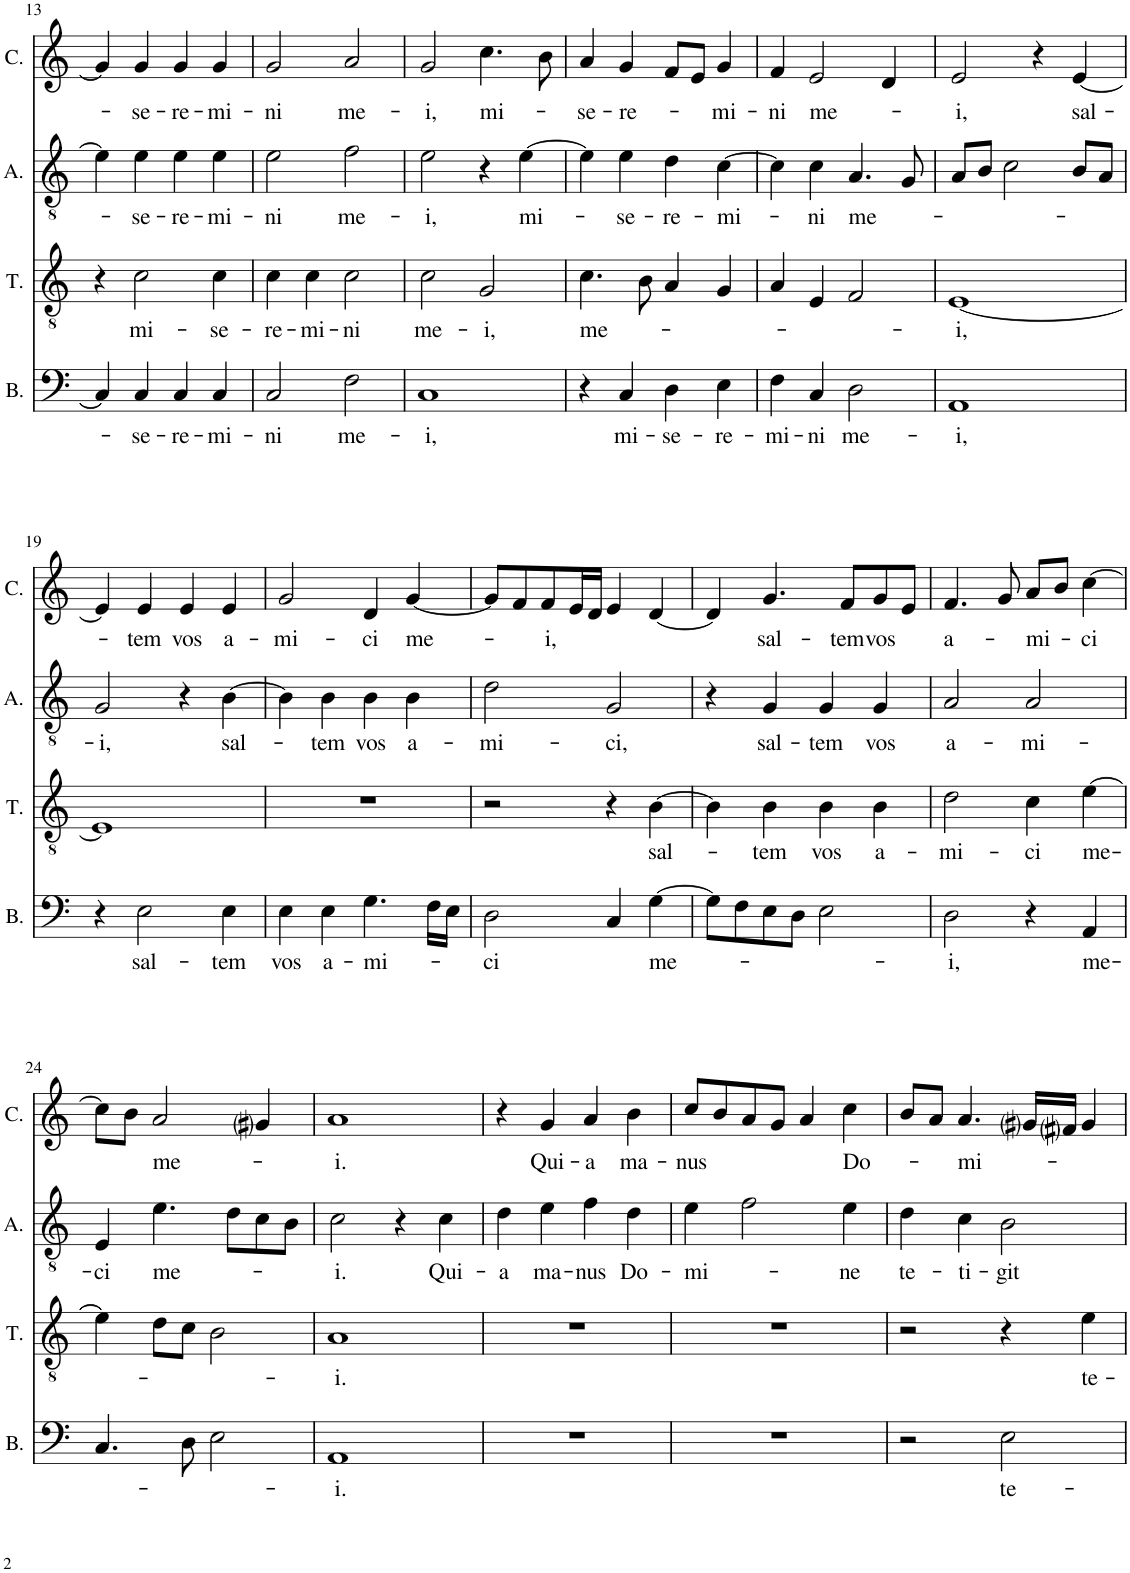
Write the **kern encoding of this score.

**kern	**text	**kern	**text	**kern	**text	**kern	**text
*part4	*part4	*part3	*part3	*part2	*part2	*part1	*part1
*staff4	*staff4	*staff3	*staff3	*staff2	*staff2	*staff1	*staff1
*I"Bassus	*	*I"Tenor	*	*I"Altus	*	*I"Cantus	*
*I'B.	*	*I'T.	*	*I'A.	*	*I'C.	*
!!LO:PB:g=z
*clefF4	*	*clefGv2	*	*clefGv2	*	*clefG2	*
*k[]	*	*k[]	*	*k[]	*	*k[]	*
*M2/2	*	*M2/2	*	*M2/2	*	*M2/2	*
*met(c|)	*	*met(c|)	*	*met(c|)	*	*met(c|)	*
=13	=13	=13	=13	=13	=13	=13	=13
4C/]	.	4r	.	4e\]	.	4g/]	.
!	!LO:LY:b	!	!LO:LY:b	!	!LO:LY:b	!	!LO:LY:b
4C/	-se-	2c\	mi-	4e\	-se-	4g/	-se-
!	!LO:LY:b	!	!	!	!LO:LY:b	!	!LO:LY:b
4C/	-re-	.	.	4e\	-re-	4g/	-re-
!	!LO:LY:b	!	!LO:LY:b	!	!LO:LY:b	!	!LO:LY:b
4C/	-mi-	4c\	-se-	4e\	-mi-	4g/	-mi-
=14	=14	=14	=14	=14	=14	=14	=14
!	!LO:LY:b	!	!LO:LY:b	!	!LO:LY:b	!	!LO:LY:b
2C/	-ni	4c\	-re-	2e\	-ni	2g/	-ni
!	!	!	!LO:LY:b	!	!	!	!
.	.	4c\	-mi-	.	.	.	.
!	!LO:LY:b	!	!LO:LY:b	!	!LO:LY:b	!	!LO:LY:b
2F\	me-	2c\	-ni	2f\	me-	2a/	me-
=15	=15	=15	=15	=15	=15	=15	=15
!	!LO:LY:b	!	!LO:LY:b	!	!LO:LY:b	!	!LO:LY:b
1C	-i,	2c\	me-	2e\	-i,	2g/	-i,
!	!	!	!LO:LY:b	!	!	!	!LO:LY:b
.	.	2G/	-i,	4r	.	4.cc\	mi-
!	!	!	!	!	!LO:LY:b	!	!
.	.	.	.	[4e\	mi-	.	.
.	.	.	.	.	.	8b\	.
=16	=16	=16	=16	=16	=16	=16	=16
!	!	!	!LO:LY:b	!	!	!	!LO:LY:b
4r	.	4.c\	me-	4e\]	.	4a/	se-
!	!LO:LY:b	!	!	!	!LO:LY:b	!	!LO:LY:b
4C/	mi-	.	.	4e\	-se-	4g/	-re-
.	.	8B\	.	.	.	.	.
!	!LO:LY:b	!	!	!	!LO:LY:b	!	!
4D\	-se-	4A/	.	4d\	-re-	8f/L	.
.	.	.	.	.	.	8e/J	.
!	!LO:LY:b	!	!	!	!LO:LY:b	!	!LO:LY:b
4E\	-re-	4G/	.	[4c\	-mi-	4g/	-mi-
=17	=17	=17	=17	=17	=17	=17	=17
!	!LO:LY:b	!	!	!	!	!	!LO:LY:b
4F\	-mi-	4A/	.	4c\]	.	4f/	-ni
!	!LO:LY:b	!	!	!	!LO:LY:b	!	!LO:LY:b
4C/	-ni	4E/	.	4c\	-ni	2e/	me-
!	!LO:LY:b	!	!	!	!LO:LY:b	!	!
2D\	me-	2F/	.	4.A/	me-	.	.
.	.	.	.	.	.	4d/	.
.	.	.	.	8G/	.	.	.
=18	=18	=18	=18	=18	=18	=18	=18
!	!LO:LY:b	!	!LO:LY:b	!	!	!	!LO:LY:b
1AA	-i,	[1E	i,	8A/L	.	2e/	-i,
.	.	.	.	8B/J	.	.	.
.	.	.	.	2c\	.	.	.
.	.	.	.	.	.	4r	.
!	!	!	!	!	!	!	!LO:LY:b
.	.	.	.	8B/L	.	[4e/	sal-
.	.	.	.	8A/J	.	.	.
!!LO:LB:g=z
=19	=19	=19	=19	=19	=19	=19	=19
!	!	!	!	!	!LO:LY:b	!	!
4r	.	1E]	.	2G/	-i,	4e/]	.
!	!LO:LY:b	!	!	!	!	!	!LO:LY:b
2E\	sal-	.	.	.	.	4e/	-tem
!	!	!	!	!	!	!	!LO:LY:b
.	.	.	.	4r	.	4e/	vos
!	!LO:LY:b	!	!	!	!LO:LY:b	!	!LO:LY:b
4E\	-tem	.	.	[4B\	sal-	4e/	a-
=20	=20	=20	=20	=20	=20	=20	=20
!	!LO:LY:b	!	!	!	!	!	!LO:LY:b
4E\	vos	1r	.	4B\]	.	2g/	-mi-
!	!LO:LY:b	!	!	!	!LO:LY:b	!	!
4E\	a-	.	.	4B\	-tem	.	.
!	!LO:LY:b	!	!	!	!LO:LY:b	!	!LO:LY:b
4.G\	-mi-	.	.	4B\	vos	4d/	ci
!	!	!	!	!	!LO:LY:b	!	!LO:LY:b
.	.	.	.	4B\	a-	[4g/	me-
16F\LL	.	.	.	.	.	.	.
16E\JJ	.	.	.	.	.	.	.
=21	=21	=21	=21	=21	=21	=21	=21
!	!LO:LY:b	!	!	!	!LO:LY:b	!	!
2D\	-ci	2r	.	2d\	-mi-	8g/L]	.
.	.	.	.	.	.	8f/	.
!	!	!	!	!	!	!	!LO:LY:b
.	.	.	.	.	.	8f/	-i,
.	.	.	.	.	.	16e/L	.
.	.	.	.	.	.	16d/JJ	.
!	!	!	!	!	!LO:LY:b	!	!
4C/	.	4r	.	2G/	-ci,	4e/	.
!	!LO:LY:b	!	!LO:LY:b	!	!	!	!
[4G\	me-	[4B\	sal-	.	.	[4d/	.
=22	=22	=22	=22	=22	=22	=22	=22
8G\L]	.	4B\]	.	4r	.	4d/]	.
8F\	.	.	.	.	.	.	.
!	!	!	!LO:LY:b	!	!LO:LY:b	!	!LO:LY:b
8E\	.	4B\	-tem	4G/	sal-	4.g/	sal-
8D\J	.	.	.	.	.	.	.
!	!	!	!LO:LY:b	!	!LO:LY:b	!	!
2E\	.	4B\	vos	4G/	-tem	.	.
!	!	!	!	!	!	!	!LO:LY:b
.	.	.	.	.	.	8f/L	-tem
!	!	!	!LO:LY:b	!	!LO:LY:b	!	!LO:LY:b
.	.	4B\	a-	4G/	vos	8g/	vos
.	.	.	.	.	.	8e/J	.
=23	=23	=23	=23	=23	=23	=23	=23
!	!LO:LY:b	!	!LO:LY:b	!	!LO:LY:b	!	!LO:LY:b
2D\	-i,	2d\	-mi-	2A/	a-	4.f/	a-
.	.	.	.	.	.	8g/	.
!	!	!	!LO:LY:b	!	!LO:LY:b	!	!LO:LY:b
4r	.	4c\	-ci	2A/	-mi-	8a/L	-mi-
.	.	.	.	.	.	8b/J	.
!	!LO:LY:b	!	!LO:LY:b	!	!	!	!LO:LY:b
4AA/	me-	[4e\	me-	.	.	[4cc\	-ci
!!LO:LB:g=z
=24	=24	=24	=24	=24	=24	=24	=24
!	!	!	!	!	!LO:LY:b	!	!
4.C/	.	4e\]	.	4E/	-ci	8cc\L]	.
.	.	.	.	.	.	8b\J	.
!	!	!	!	!	!LO:LY:b	!	!LO:LY:b
.	.	8d\L	.	4.e\	me-	2a/	me-
8D\	.	8c\J	.	.	.	.	.
2E\	.	2B\	.	.	.	.	.
.	.	.	.	8d\L	.	.	.
.	.	.	.	8c\	.	4g#i/	.
.	.	.	.	8B\J	.	.	.
=25	=25	=25	=25	=25	=25	=25	=25
!	!LO:LY:b	!	!LO:LY:b	!	!LO:LY:b	!	!LO:LY:b
1AA	i.	1A	-i.	2c\	i.	1a	-i.
.	.	.	.	4r	.	.	.
!	!	!	!	!	!LO:LY:b	!	!
.	.	.	.	4c\	Qui-	.	.
=26	=26	=26	=26	=26	=26	=26	=26
!	!	!	!	!	!LO:LY:b	!	!
1r	.	1r	.	4d\	-a	4r	.
!	!	!	!	!	!LO:LY:b	!	!LO:LY:b
.	.	.	.	4e\	ma-	4g/	Qui-
!	!	!	!	!	!LO:LY:b	!	!LO:LY:b
.	.	.	.	4f\	-nus	4a/	-a
!	!	!	!	!	!LO:LY:b	!	!LO:LY:b
.	.	.	.	4d\	Do-	4b\	ma-
=27	=27	=27	=27	=27	=27	=27	=27
!	!	!	!	!	!LO:LY:b	!	!LO:LY:b
1r	.	1r	.	4e\	-mi-	8cc/L	-nus
.	.	.	.	.	.	8b/	.
.	.	.	.	2f\	.	8a/	.
.	.	.	.	.	.	8g/J	.
.	.	.	.	.	.	4a/	.
!	!	!	!	!	!LO:LY:b	!	!LO:LY:b
.	.	.	.	4e\	-ne	4cc\	Do-
=28	=28	=28	=28	=28	=28	=28	=28
!	!	!	!	!	!LO:LY:b	!	!
2r	.	2r	.	4d\	te-	8b/L	.
.	.	.	.	.	.	8a/J	.
!	!	!	!	!	!LO:LY:b	!	!LO:LY:b
.	.	.	.	4c\	-ti-	4.a/	-mi-
!	!LO:LY:b	!	!	!	!LO:LY:b	!	!
2E\	te-	4r	.	2B\	-git	.	.
.	.	.	.	.	.	16g#i/LL	.
.	.	.	.	.	.	16f#i/JJ	.
!	!	!	!LO:LY:b	!	!	!	!
.	.	4e\	te-	.	.	4g#/	.
=	=	=	=	=	=	=	=
*-	*-	*-	*-	*-	*-	*-	*-
